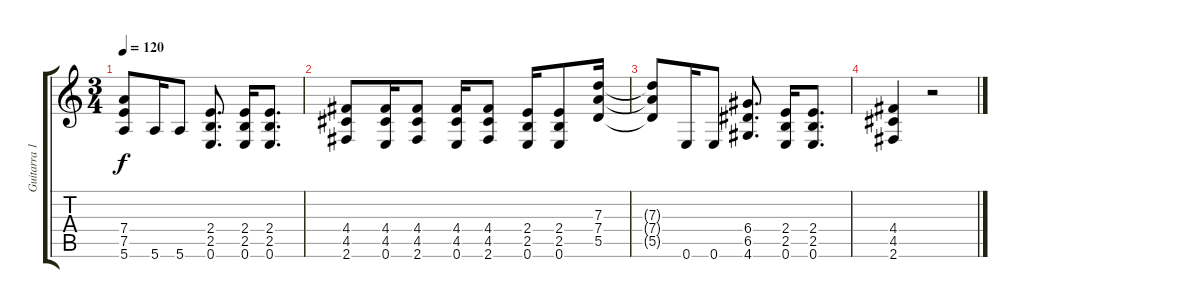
\track ("Guitarra 1 - Mathias" "Guitarra 1") {instrument overdrivenguitar}
\staff {score tabs}
\tuning (E4 B3 G3 D3 A2 E2) {hide}
\ts (3 4)
\tempo 120
\clef g2
\ks c
(7.4{t} 7.5{t} 5.6{t}).8{dy f} 5.6.16 5.6.8 (2.4 2.5 0.6).8{d} (2.4 2.5 0.6).16 (2.4 2.5 0.6).8{d} |
(4.4 4.5 2.6).8 (4.4 4.5 0.6).16 (4.4 4.5 2.6).8 (4.4 4.5 0.6).16 (4.4 4.5 2.6).8 (2.4 2.5 0.6).16 (2.4 2.5 0.6).8 (7.3 7.4 5.5).16 |
(7.3{t} 7.4{t} 5.5{t}).8 0.6.16 0.6.8 (6.4 6.5 4.6).8{d} (2.4 2.5 0.6).16 (2.4 2.5 0.6).8{d} |
(4.4 4.5 2.6).4 r.2
